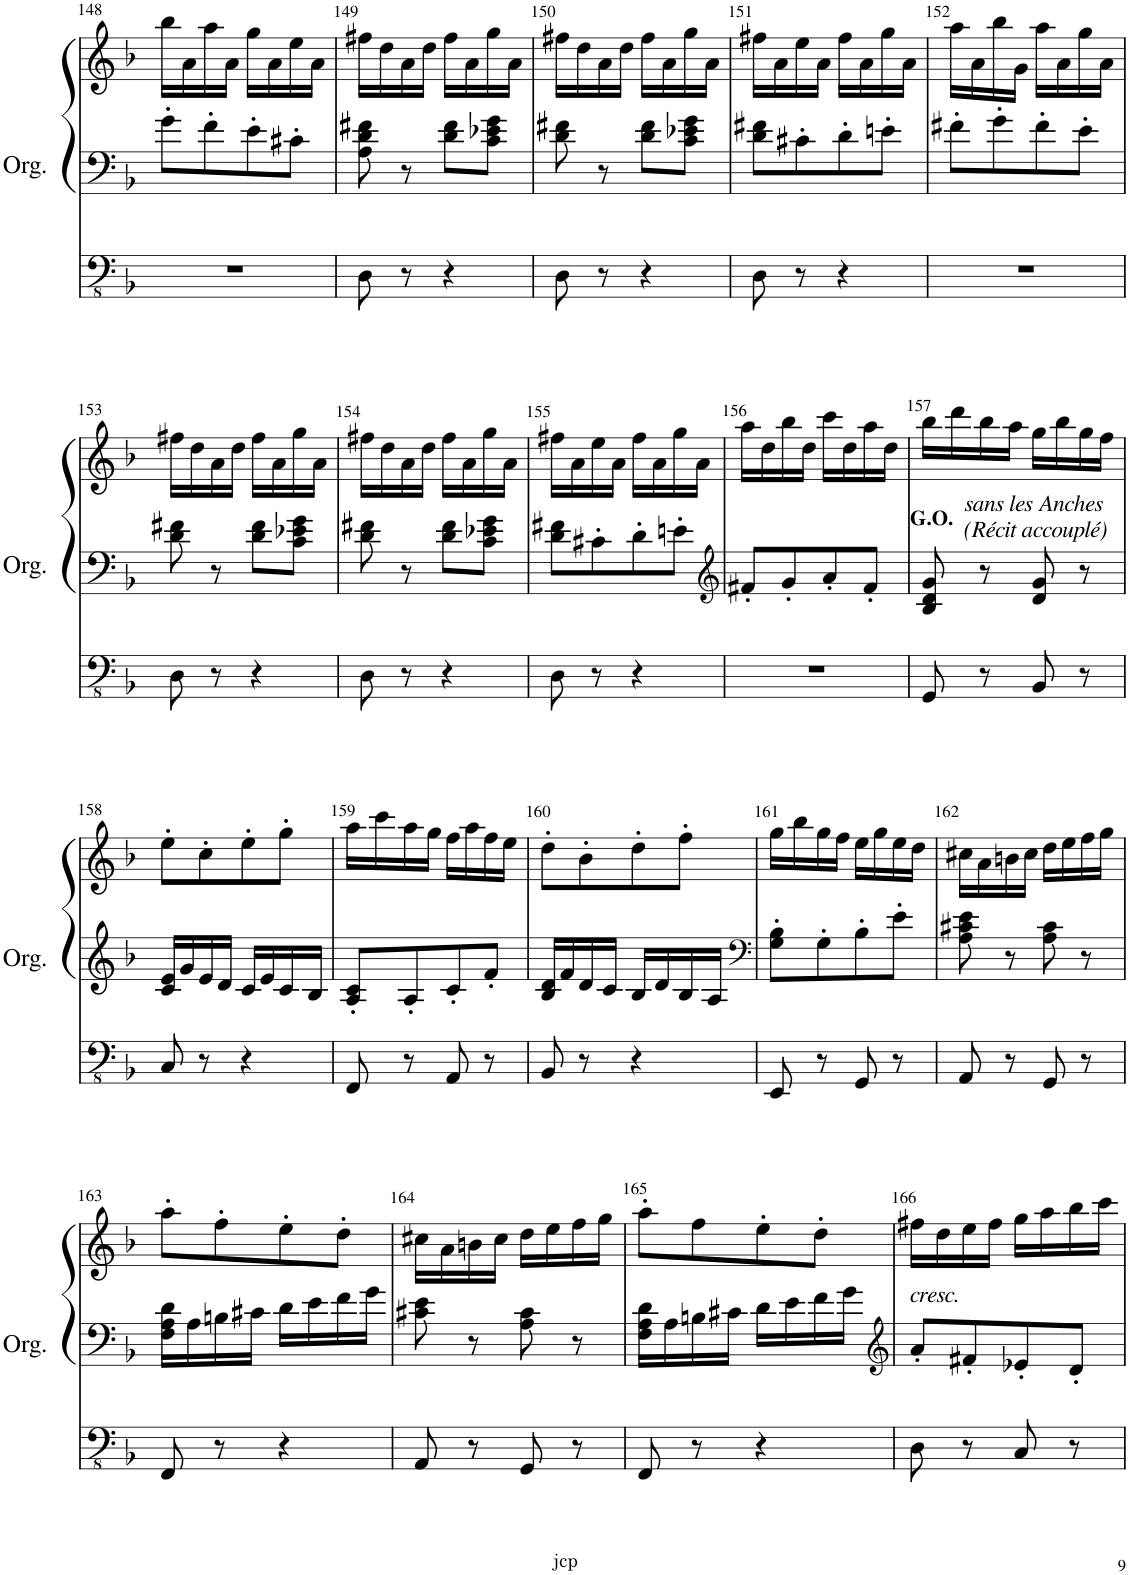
**kern	**kern	**kern
*part1	*part1	*part1
*staff3	*staff2	*staff1
*I"Orgue à tuyaux	*	*
*I'Org.	*	*
!!LO:PB:g=z
*clefFv4	*clefF4	*clefG2
*k[b-]	*k[b-]	*k[b-]
*M2/4	*M2/4	*M2/4
=148	=148	=148
2r	8g'\L	16bb-\LL
.	.	16a\
.	8f'\	16aa\
.	.	16a\JJ
.	8e'\	16gg\LL
.	.	16a\
.	8c#X'\J	16ee\
.	.	16a\JJ
=149	=149	=149
8DD\	8A\ 8d\ 8f#X\	16ff#X\LL
.	.	16dd\
8r	8r	16a\
.	.	16dd\JJ
4r	8d\ 8f#\L	16ff#\LL
.	.	16a\
.	8c\ 8e-X\ 8g\J	16gg\
.	.	16a\JJ
=150	=150	=150
8DD\	8d\ 8f#X\	16ff#X\LL
.	.	16dd\
8r	8r	16a\
.	.	16dd\JJ
4r	8d\ 8f#\L	16ff#\LL
.	.	16a\
.	8c\ 8e-X\ 8g\J	16gg\
.	.	16a\JJ
=151	=151	=151
8DD\	8d\ 8f#X\L	16ff#X\LL
.	.	16a\
8r	8c#X'\	16ee\
.	.	16a\JJ
4r	8d'\	16ff#\LL
.	.	16a\
.	8en'\J	16gg\
.	.	16a\JJ
=152	=152	=152
2r	8f#X'\L	16aa\LL
.	.	16a\
.	8g'\	16bb-\
.	.	16g\JJ
.	8f#'\	16aa\LL
.	.	16a\
.	8e'\J	16gg\
.	.	16a\JJ
!!LO:LB:g=z
=153	=153	=153
8DD\	8d\ 8f#X\	16ff#X\LL
.	.	16dd\
8r	8r	16a\
.	.	16dd\JJ
4r	8d\ 8f#\L	16ff#\LL
.	.	16a\
.	8c\ 8e-X\ 8g\J	16gg\
.	.	16a\JJ
=154	=154	=154
8DD\	8d\ 8f#X\	16ff#X\LL
.	.	16dd\
8r	8r	16a\
.	.	16dd\JJ
4r	8d\ 8f#\L	16ff#\LL
.	.	16a\
.	8c\ 8e-X\ 8g\J	16gg\
.	.	16a\JJ
=155	=155	=155
8DD\	8d\ 8f#X\L	16ff#X\LL
.	.	16a\
8r	8c#X'\	16ee\
.	.	16a\JJ
4r	8d'\	16ff#\LL
.	.	16a\
.	8en'\J	16gg\
.	.	16a\JJ
=156	=156	=156
*	*clefG2	*
2r	8f#X'/L	16aa\LL
.	.	16dd\
.	8g'/	16bb-\
.	.	16dd\JJ
.	8a'/	16ccc\LL
.	.	16dd\
.	8f#'/J	16aa\
.	.	16dd\JJ
=157	=157	=157
!	!	!LO:TX:b:B:t=G.O.
!	!	!LO:TX:b:i:t=sans les Anches
!	!	!LO:TX:b:t=(Récit accouplé)
8GGG/	8B-/ 8d/ 8g/	16bb-\LL
.	.	16ddd\
8r	8r	16bb-\
.	.	16aa\JJ
8BBB-/	8d/ 8g/	16gg\LL
.	.	16bb-\
8r	8r	16gg\
.	.	16ff\JJ
!!LO:LB:g=z
=158	=158	=158
8CC/	16c/ 16e/LL	8ee'\L
.	16g/	.
8r	16e/	8cc'\
.	16d/JJ	.
4r	16c/LL	8ee'\
.	16e/	.
.	16c/	8gg'\J
.	16B-/JJ	.
=159	=159	=159
8FFF/	8A/' 8c/'L	16aa\LL
.	.	16ccc\
8r	8A'/	16aa\
.	.	16gg\JJ
8AAA/	8c'/	16ff\LL
.	.	16aa\
8r	8f'/J	16ff\
.	.	16ee\JJ
=160	=160	=160
8BBB-/	16B-/ 16d/LL	8dd'\L
.	16f/	.
8r	16d/	8b-'\
.	16c/JJ	.
4r	16B-/LL	8dd'\
.	16d/	.
.	16B-/	8ff'\J
.	16A/JJ	.
=161	=161	=161
*	*clefF4	*
8EEE/	8G\' 8B-\'L	16gg\LL
.	.	16bb-\
8r	8G'\	16gg\
.	.	16ff\JJ
8GGG/	8B-'\	16ee\LL
.	.	16gg\
8r	8e'\J	16ee\
.	.	16dd\JJ
=162	=162	=162
8AAA/	8A\ 8c#X\ 8e\	16cc#X\LL
.	.	16a\
8r	8r	16bn\
.	.	16cc#\JJ
8GGG/	8A\ 8c#\	16dd\LL
.	.	16ee\
8r	8r	16ff\
.	.	16gg\JJ
!!LO:LB:g=z
=163	=163	=163
8FFF/	16F\ 16A\ 16d\LL	8aa'\L
.	16A\	.
8r	16Bn\	8ff'\
.	16c#X\JJ	.
4r	16d\LL	8ee'\
.	16e\	.
.	16f\	8dd'\J
.	16g\JJ	.
=164	=164	=164
8AAA/	8c#X\ 8e\	16cc#X\LL
.	.	16a\
8r	8r	16bn\
.	.	16cc#\JJ
8GGG/	8A\ 8c#\	16dd\LL
.	.	16ee\
8r	8r	16ff\
.	.	16gg\JJ
=165	=165	=165
8FFF/	16F\ 16A\ 16d\LL	8aa'\L
.	16A\	.
8r	16Bn\	8ff\
.	16c#X\JJ	.
4r	16d\LL	8ee'\
.	16e\	.
.	16f\	8dd'\J
.	16g\JJ	.
=166	=166	=166
*	*clefG2	*
!	!	!LO:TX:b:i:t=cresc.
8DD\	8a'/L	16ff#X\LL
.	.	16dd\
8r	8f#X'/	16ee\
.	.	16ff#\JJ
8CC/	8e-X'/	16gg\LL
.	.	16aa\
8r	8d'/J	16bb-\
.	.	16ccc\JJ
=	=	=
*-	*-	*-
